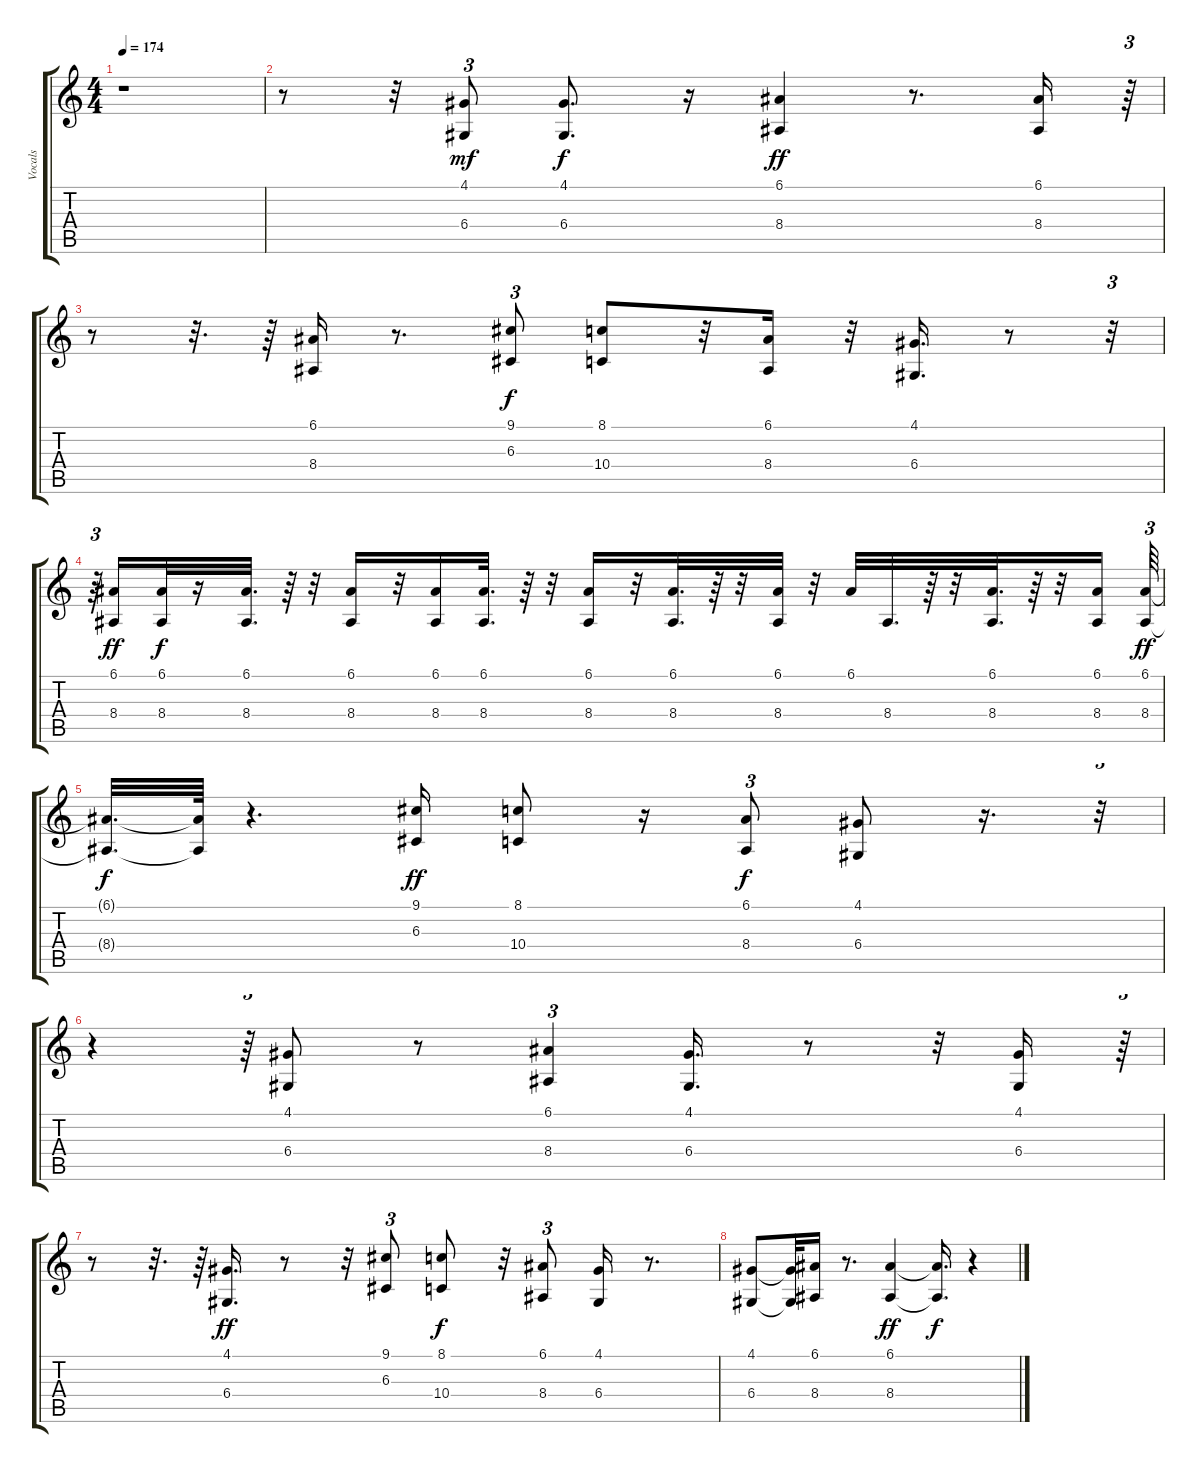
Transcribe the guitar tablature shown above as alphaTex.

\track ("Vocals" "Vocals") {instrument brasssection}
\staff {score tabs}
\tuning (E4 B3 G3 D3 A2 E2) {hide}
\ts (4 4)
\tempo 174
\clef g2
\ks c
r.1{dy ff} |
r.8 r.32 (4.1 6.4).8{tu (3 2) dy mf} (4.1 6.4).8{d dy f} r.16 (6.1 8.4).4{dy ff} r.8{d} (6.1 8.4).16 r.64{tu (3 2)} |
r.8 r.32{d} r.64 (6.1 8.4).16 r.8{d} (9.1 6.3).8{tu (3 2) dy f} (8.1 10.4).8 r.32 (6.1 8.4).16 r.32 (4.1 6.4).16{d} r.8 r.32{tu (3 2)} |
r.64{tu (3 2)} (6.1 8.4).16{dy ff} (6.1 8.4).32{dy f} r.16 (6.1 8.4).32{d} r.64 r.32 (6.1 8.4).16 r.32 (6.1 8.4).16 (6.1 8.4).32{d} r.64 r.32 (6.1 8.4).16 r.32 (6.1 8.4).32{d} r.64 r.32 (6.1 8.4).32 r.32 6.1.32 8.4.32{d} r.64 r.32 (6.1 8.4).32{d} r.64 r.32 (6.1 8.4).16 (6.1 8.4).64{tu (3 2) dy ff} |
(6.1{t} 8.4{t}).32{d dy f} (6.1{t} 8.4{t}).64 r.4{d} (9.1 6.3).16{dy ff} (8.1 10.4).8 r.16 (6.1 8.4).8{tu (3 2) dy f} (4.1 6.4).8 r.16{d} r.32{tu (3 2)} |
r.4 r.64{tu (3 2)} (4.1 6.4).8 r.8 (6.1 8.4).4{tu (3 2)} (4.1 6.4).16{d} r.8 r.32 (4.1 6.4).16 r.64{tu (3 2)} |
r.8 r.32{d} r.64 (4.1 6.4).16{d dy ff} r.8 r.32 (9.1 6.3).8{tu (3 2)} (8.1 10.4).8{dy f} r.32 (6.1 8.4).8{tu (3 2)} (4.1 6.4).16 r.8{d} |
(4.1 6.4).8 (4.1{t} 6.4{t}).32 (6.1 8.4).16 r.8{d} (6.1 8.4).4{dy ff} (6.1{t} 8.4{t}).16{d dy f} r.4
